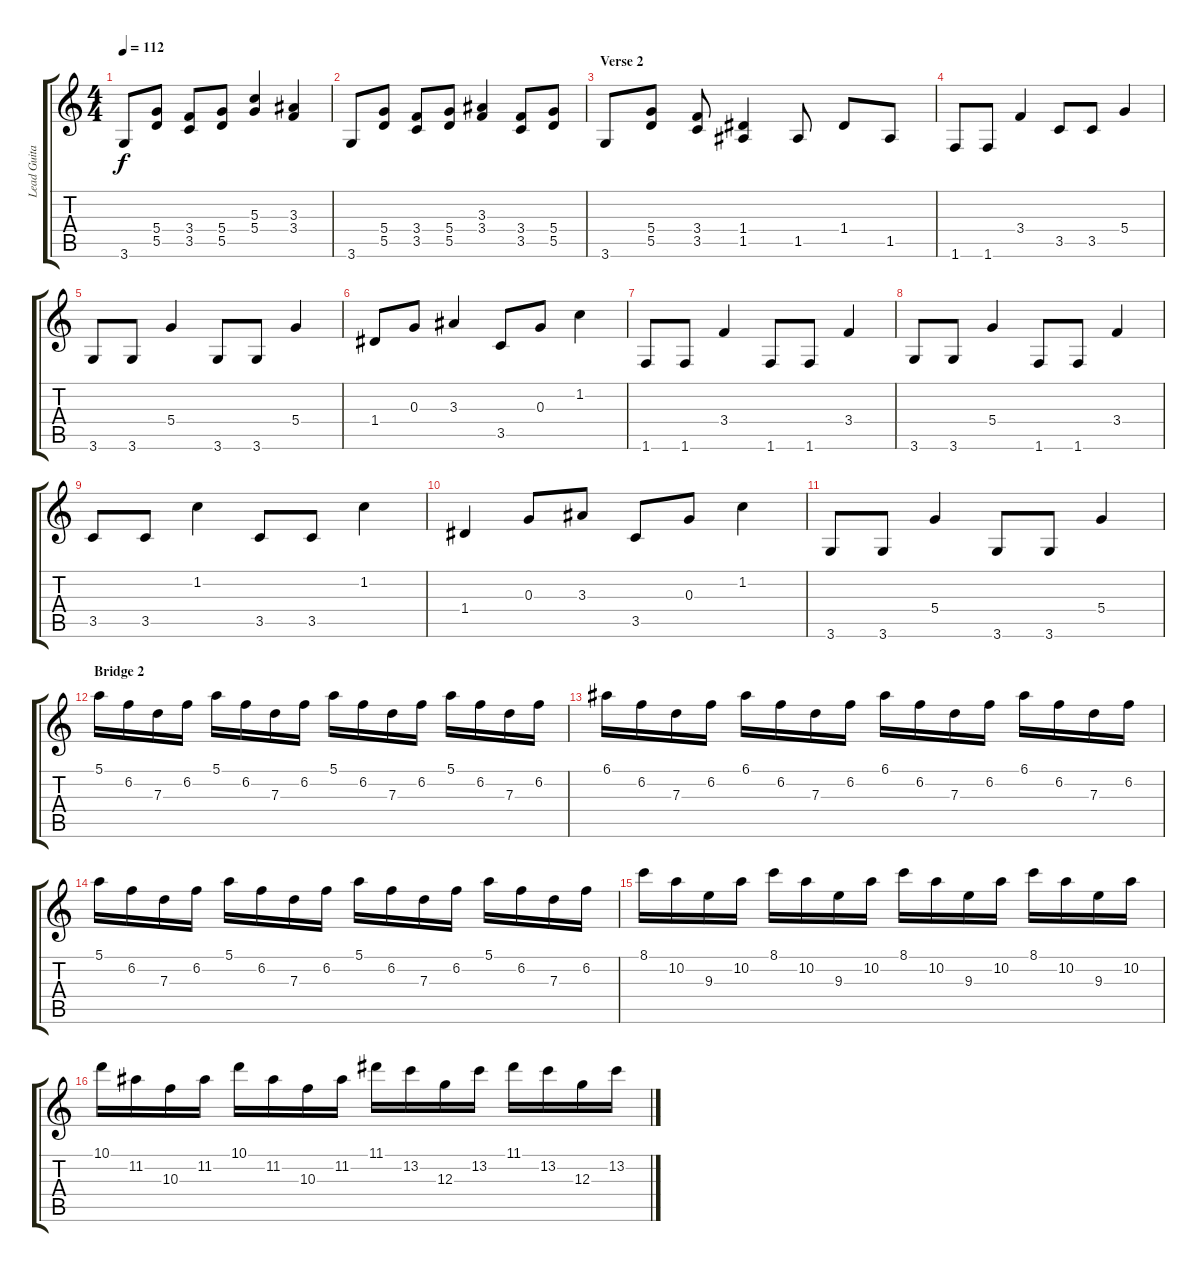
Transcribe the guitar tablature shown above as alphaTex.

\track ("Lead Guitar" "Lead Guita") {instrument overdrivenguitar}
\staff {score tabs}
\tuning (E4 B3 G3 D3 A2 E2) {hide}
\ts (4 4)
\tempo 112
\clef g2
\ks c
3.6.8{dy f} (5.4 5.5).8 (3.4 3.5).8 (5.4 5.5).8 (5.3 5.4).4 (3.3 3.4).4 |
3.6.8 (5.4 5.5).8 (3.4 3.5).8 (5.4 5.5).8 (3.3 3.4).4 (3.4 3.5).8 (5.4 5.5).8 |
\section ("" "Verse 2")
3.6.8 (5.4 5.5).8 (3.4 3.5).8 (1.4 1.5).4 1.5.8 1.4.8 1.5.8 |
1.6.8 1.6.8 3.4.4 3.5.8 3.5.8 5.4.4 |
3.6.8 3.6.8 5.4.4 3.6.8 3.6.8 5.4.4 |
1.4.8 0.3.8 3.3.4 3.5.8 0.3.8 1.2.4 |
1.6.8 1.6.8 3.4.4 1.6.8 1.6.8 3.4.4 |
3.6.8 3.6.8 5.4.4 1.6.8 1.6.8 3.4.4 |
3.5.8 3.5.8 1.2.4 3.5.8 3.5.8 1.2.4 |
1.4.4 0.3.8 3.3.8 3.5.8 0.3.8 1.2.4 |
3.6.8 3.6.8 5.4.4 3.6.8 3.6.8 5.4.4 |
\section ("" "Bridge 2")
5.1.16 6.2.16 7.3.16 6.2.16 5.1.16 6.2.16 7.3.16 6.2.16 5.1.16 6.2.16 7.3.16 6.2.16 5.1.16 6.2.16 7.3.16 6.2.16 |
6.1.16 6.2.16 7.3.16 6.2.16 6.1.16 6.2.16 7.3.16 6.2.16 6.1.16 6.2.16 7.3.16 6.2.16 6.1.16 6.2.16 7.3.16 6.2.16 |
5.1.16 6.2.16 7.3.16 6.2.16 5.1.16 6.2.16 7.3.16 6.2.16 5.1.16 6.2.16 7.3.16 6.2.16 5.1.16 6.2.16 7.3.16 6.2.16 |
8.1.16 10.2.16 9.3.16 10.2.16 8.1.16 10.2.16 9.3.16 10.2.16 8.1.16 10.2.16 9.3.16 10.2.16 8.1.16 10.2.16 9.3.16 10.2.16 |
10.1.16 11.2.16 10.3.16 11.2.16 10.1.16 11.2.16 10.3.16 11.2.16 11.1.16 13.2.16 12.3.16 13.2.16 11.1.16 13.2.16 12.3.16 13.2.16
